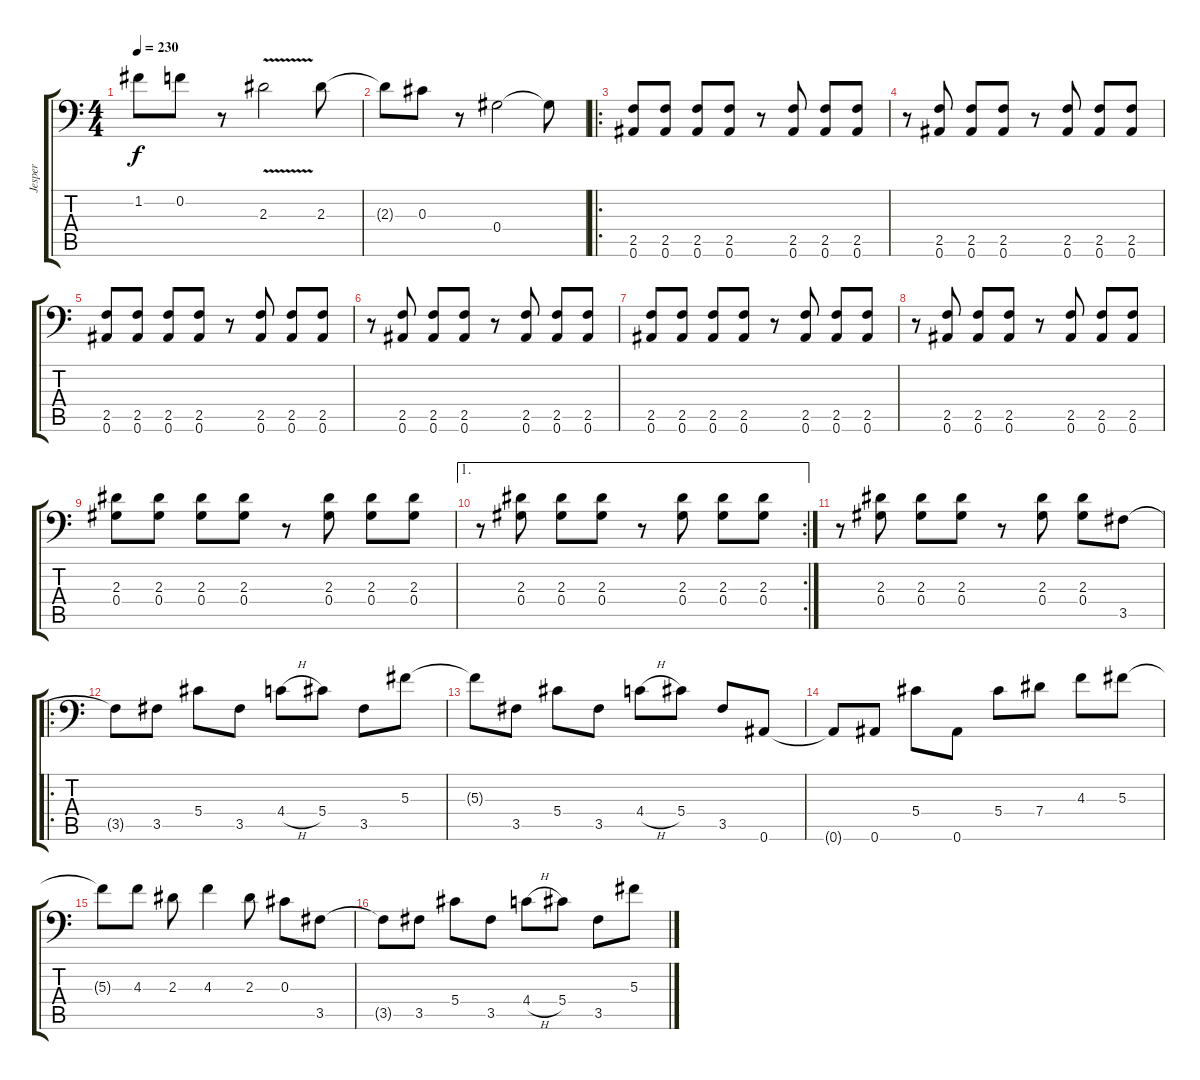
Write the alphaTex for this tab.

\track ("Jesper" "Jesper") {instrument distortionguitar}
\staff {score tabs}
\tuning (Bb3 F3 Db3 Ab2 Eb2 Bb1) {hide}
\ts (4 4)
\tempo 230
\clef f4
\ks c
1.2{t}.8{dy f} 0.2.8 r.8 2.3{v}.2 2.3.8 |
2.3{t}.8 0.3.8 r.8 0.4.2 0.4{t}.8 |
\ro
(2.5 0.6).8 (2.5 0.6).8 (2.5 0.6).8 (2.5 0.6).8 r.8 (2.5 0.6).8 (2.5 0.6).8 (2.5 0.6).8 |
r.8 (2.5 0.6).8 (2.5 0.6).8 (2.5 0.6).8 r.8 (2.5 0.6).8 (2.5 0.6).8 (2.5 0.6).8 |
(2.5 0.6).8 (2.5 0.6).8 (2.5 0.6).8 (2.5 0.6).8 r.8 (2.5 0.6).8 (2.5 0.6).8 (2.5 0.6).8 |
r.8 (2.5 0.6).8 (2.5 0.6).8 (2.5 0.6).8 r.8 (2.5 0.6).8 (2.5 0.6).8 (2.5 0.6).8 |
(2.5 0.6).8 (2.5 0.6).8 (2.5 0.6).8 (2.5 0.6).8 r.8 (2.5 0.6).8 (2.5 0.6).8 (2.5 0.6).8 |
r.8 (2.5 0.6).8 (2.5 0.6).8 (2.5 0.6).8 r.8 (2.5 0.6).8 (2.5 0.6).8 (2.5 0.6).8 |
(2.3 0.4).8 (2.3 0.4).8 (2.3 0.4).8 (2.3 0.4).8 r.8 (2.3 0.4).8 (2.3 0.4).8 (2.3 0.4).8 |
\ae 1
\rc 2
r.8 (2.3 0.4).8 (2.3 0.4).8 (2.3 0.4).8 r.8 (2.3 0.4).8 (2.3 0.4).8 (2.3 0.4).8 |
r.8 (2.3 0.4).8 (2.3 0.4).8 (2.3 0.4).8 r.8 (2.3 0.4).8 (2.3 0.4).8 3.5.8 |
\ro
3.5{t}.8 3.5.8 5.4.8 3.5.8 4.4{h}.8 5.4.8 3.5.8 5.3.8 |
5.3{t}.8 3.5.8 5.4.8 3.5.8 4.4{h}.8 5.4.8 3.5.8 0.6.8 |
0.6{t}.8 0.6.8 5.4.8 0.6.8 5.4.8 7.4.8 4.3.8 5.3.8 |
5.3{t}.8 4.3.8 2.3.8 4.3.4 2.3.8 0.3.8 3.5.8 |
3.5{t}.8 3.5.8 5.4.8 3.5.8 4.4{h}.8 5.4.8 3.5.8 5.3.8
